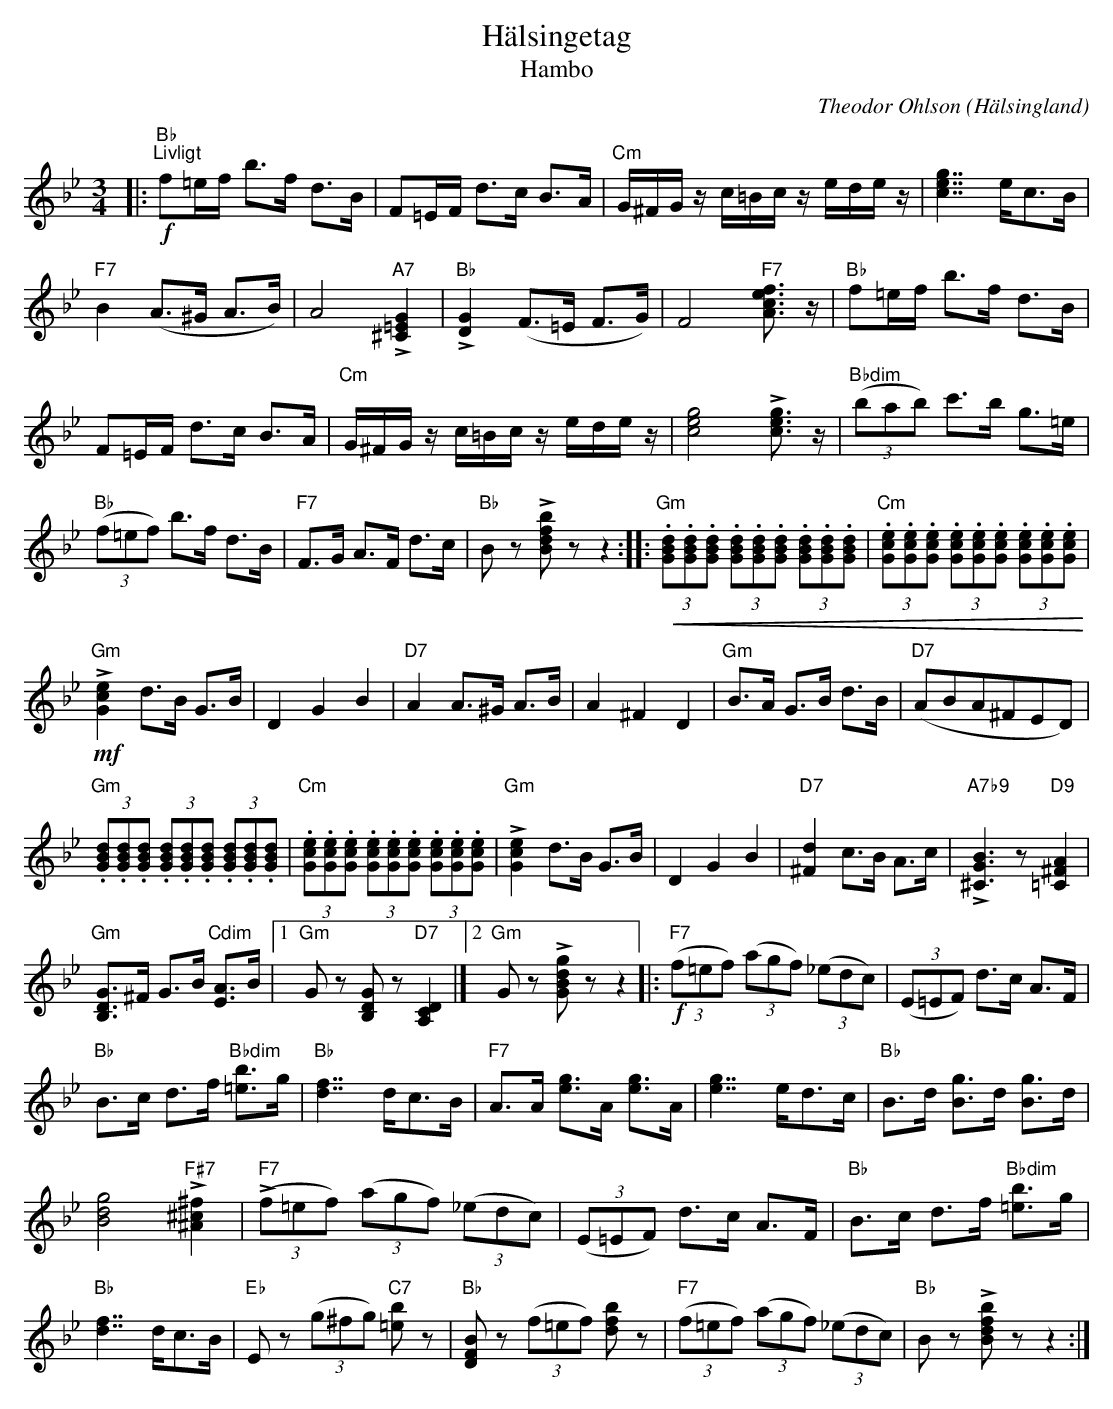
X:1
T:Hälsingetag
T:Hambo
C:Theodor Ohlson
O:Hälsingland
L:1/16
M:3/4
K:Bb
V:1
|: !f! "Bb" "^Livligt" f2=ef b3f d3B | F2=EF d3c B3A | "Cm" G^FGz c=Bcz edez | [ceg]7 ec3B |
"F7" B4 (A3^G A3B) | A8 !>! "A7" [^C=EG]4 | "Bb" !>! [GD]4 (F3=E F3G) | F8 "F7" [Acef]3z | "Bb" f2=ef b3f d3B |
F2=EF d3c B3A | "Cm" G^FGz c=Bcz edez | [ceg]8 !>![ceg]3z | "Bbdim" (3 (b2a2b2) c'3b g3=e |
"Bb" (3 (f2=e2f2) b3f d3B | "F7" F3G A3F d3c | "Bb"B2 z2 !>! [Bdfb]2 z2 z4 :: !crescendo(! "Gm" (3 .[GBd]2.[GBd]2.[GBd]2 (3 .[GBd]2.[GBd]2.[GBd]2 (3 .[GBd]2.[GBd]2.[GBd]2 | "Cm" (3.[Gce]2.[Gce]2.[Gce]2 (3.[Gce]2.[Gce]2.[Gce]2 (3.[Gce]2.[Gce]2.[Gce]2 !crescendo)! |
!mf! "Gm" !>! [ecG]4 d3B G3B | D4 G4 B4 | "D7" A4 A3^G A3B | A4 ^F4 D4 | "Gm" B3A G3B d3B | "D7" (A2B2A2^F2E2D2) |
"Gm" (3 .[GBd]2.[GBd]2.[GBd]2 (3 .[GBd]2.[GBd]2.[GBd]2 (3 .[GBd]2.[GBd]2.[GBd]2 | "Cm" (3.[Gce]2.[Gce]2.[Gce]2 (3.[Gce]2.[Gce]2.[Gce]2 (3.[Gce]2.[Gce]2.[Gce]2 |  "Gm" !>! [ecG]4 d3B G3B | D4 G4 B4 | "D7" [^Fd]4 c3B A3c |  "A7b9" !>! [^CGB]6 z2 "D9" [=C^FA]4 |
"Gm" [B,DG]3^F G3B "Cdim" [EA]3B |1 "Gm"G2 z2 [B,DG]2 z2 "D7"[A,CD]4 |]2 "Gm" G2 z2 !>![GBdg]2 z2 z4 |: !f! "F7" (3 (f2=e2f2) (3 (a2g2f2) (3 (_e2d2c2) | (3 (E2=E2F2) d3c A3F |
"Bb" B3c d3f "Bbdim" [=eb]3g | "Bb" [fd]7 dc3B | "F7" A3A [ge]3A [ge]3A | [ge]7 ed3c | "Bb" B3d [gB]3d [gB]3d |
[gdB]8 "F#7" !>! [^f^c^A]4 | "F7" !>! (3 (f2=e2f2) (3 (a2g2f2) (3 (_e2d2c2) | (3 (E2=E2F2) d3c A3F | "Bb"B3c d3f "Bbdim" [b=e]3g |
"Bb" [fd]7 dc3B | "Eb" E2 z2 (3 (g2^f2g2) "C7" [b=e]2z2 | "Bb" [DFB]2 z2 (3 (f2=e2f2) [dfb]2 z2 | "F7" (3 (f2=e2f2) (3 (a2g2f2) (3 (_e2d2c2) | "Bb" B2 z2 !>! [bfdB]2 z2 z4 :|
